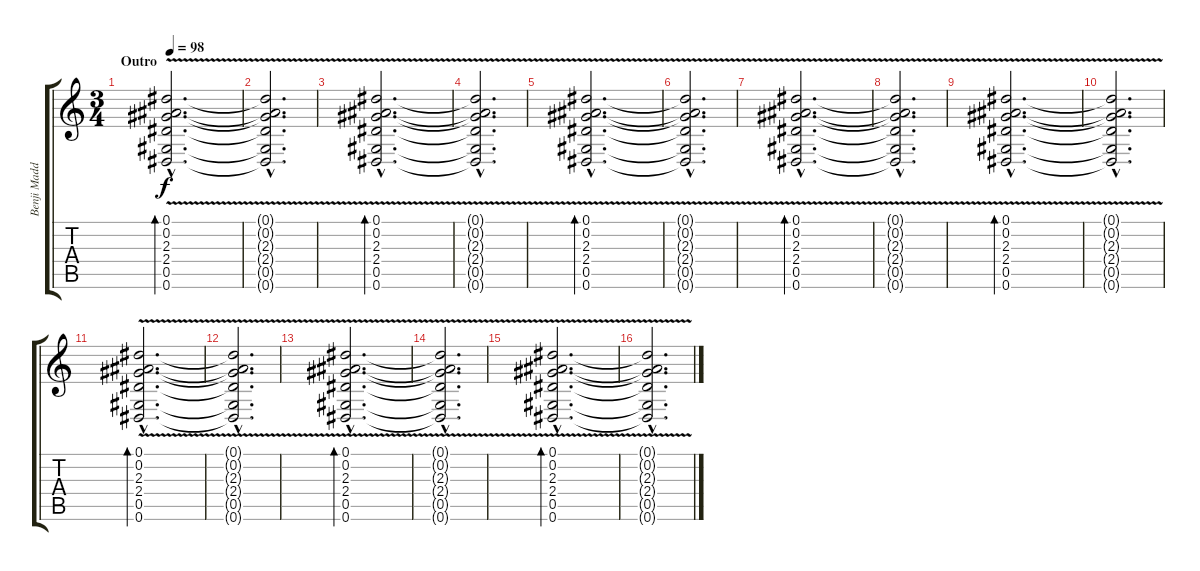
\track ("Benji Madden : Rhythm" "Benji Madd") {instrument distortionguitar}
\staff {score tabs}
\tuning (Eb4 Bb3 Gb3 Db3 Ab2 Eb2) {hide}
\ts (3 4)
\section ("" "Outro")
\tempo 98
\clef g2
\ks c
(0.1{v hac} 0.2{v hac} 2.3{v hac} 2.4{v hac} 0.5{v hac} 0.6{v hac}).2{d bd 240 dy f instrument electricguitarclean} |
(0.1{hac t} 0.2{hac t} 2.3{hac t} 2.4{hac t} 0.5{hac t} 0.6{hac t}).2{d} |
(0.1{v hac} 0.2{v hac} 2.3{v hac} 2.4{v hac} 0.5{v hac} 0.6{v hac}).2{d bd 240} |
(0.1{hac t} 0.2{hac t} 2.3{hac t} 2.4{hac t} 0.5{hac t} 0.6{hac t}).2{d} |
(0.1{v hac} 0.2{v hac} 2.3{v hac} 2.4{v hac} 0.5{v hac} 0.6{v hac}).2{d bd 240} |
(0.1{hac t} 0.2{hac t} 2.3{hac t} 2.4{hac t} 0.5{hac t} 0.6{hac t}).2{d} |
(0.1{v hac} 0.2{v hac} 2.3{v hac} 2.4{v hac} 0.5{v hac} 0.6{v hac}).2{d bd 240} |
(0.1{hac t} 0.2{hac t} 2.3{hac t} 2.4{hac t} 0.5{hac t} 0.6{hac t}).2{d} |
(0.1{v hac} 0.2{v hac} 2.3{v hac} 2.4{v hac} 0.5{v hac} 0.6{v hac}).2{d bd 240} |
(0.1{hac t} 0.2{hac t} 2.3{hac t} 2.4{hac t} 0.5{hac t} 0.6{hac t}).2{d} |
(0.1{v hac} 0.2{v hac} 2.3{v hac} 2.4{v hac} 0.5{v hac} 0.6{v hac}).2{d bd 240} |
(0.1{hac t} 0.2{hac t} 2.3{hac t} 2.4{hac t} 0.5{hac t} 0.6{hac t}).2{d} |
(0.1{v hac} 0.2{v hac} 2.3{v hac} 2.4{v hac} 0.5{v hac} 0.6{v hac}).2{d bd 240} |
(0.1{hac t} 0.2{hac t} 2.3{hac t} 2.4{hac t} 0.5{hac t} 0.6{hac t}).2{d} |
(0.1{v hac} 0.2{v hac} 2.3{v hac} 2.4{v hac} 0.5{v hac} 0.6{v hac}).2{d bd 240} |
(0.1{hac t} 0.2{hac t} 2.3{hac t} 2.4{hac t} 0.5{hac t} 0.6{hac t}).2{d}
